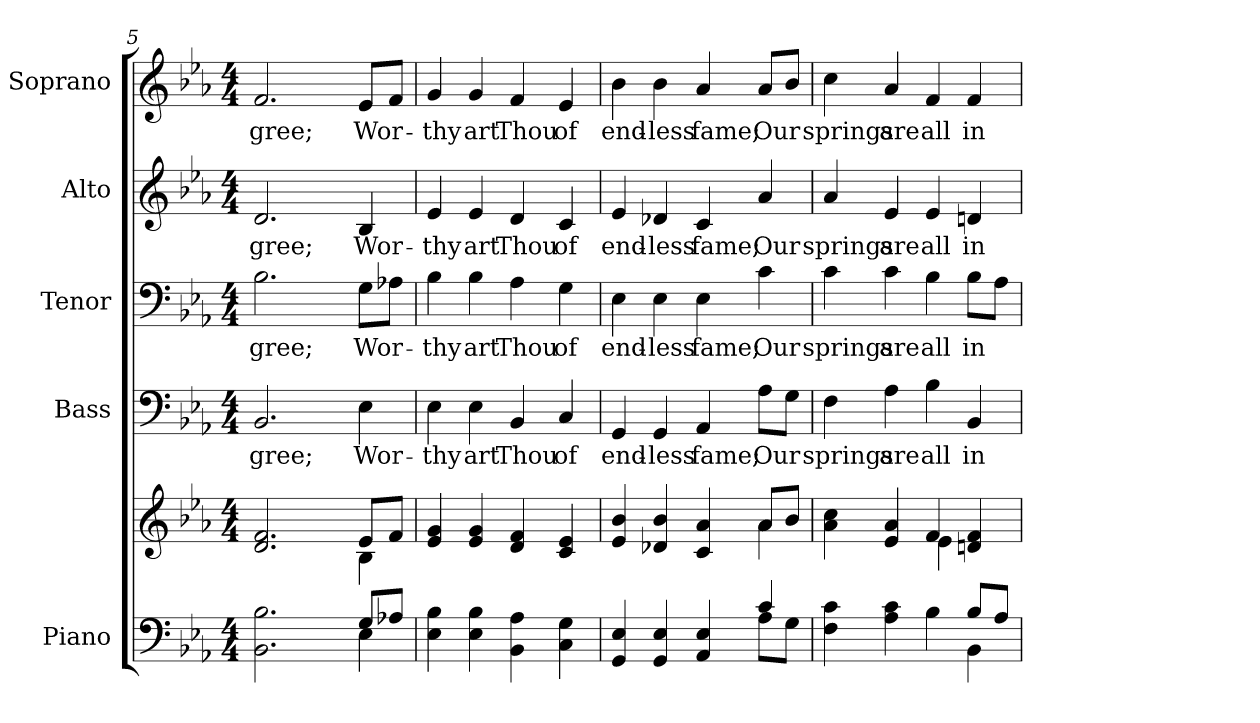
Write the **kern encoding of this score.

**kern	**kern	**kern	**text	**kern	**text	**kern	**text	**kern	**text
*part5	*part5	*part4	*part4	*part3	*part3	*part2	*part2	*part1	*part1
*staff6	*staff5	*staff4	*staff4	*staff3	*staff3	*staff2	*staff2	*staff1	*staff1
*I"Piano	*	*I"Bass	*	*I"Tenor	*	*I"Alto	*	*I"Soprano	*
*I'Pno.	*	*I'B.	*	*I'T.	*	*I'A.	*	*I'S.	*
*clefF4	*clefG2	*clefF4	*	*clefF4	*	*clefG2	*	*clefG2	*
*k[b-e-a-]	*k[b-e-a-]	*k[b-e-a-]	*	*k[b-e-a-]	*	*k[b-e-a-]	*	*k[b-e-a-]	*
*E-:	*E-:	*E-:	*	*E-:	*	*E-:	*	*E-:	*
*M4/4	*M4/4	*M4/4	*	*M4/4	*	*M4/4	*	*M4/4	*
=5	=5	=5	=5	=5	=5	=5	=5	=5	=5
*^	*^	*	*	*	*	*	*	*	*
!	!	!	!	!	!LO:LY:b:color=#000000	!	!	!	!	!	!
!	!	!	!	!	!	!	!LO:LY:b:color=#000000	!	!	!	!
!	!	!	!	!	!	!	!	!	!LO:LY:b:color=#000000	!	!
!	!	!	!	!	!	!	!	!	!	!	!LO:LY:b:color=#000000
2.BB-i\ 2.B-i	2ryy	2.di/ 2.fi	2ryy	2.BB-i/	-gree;	2.B-i\	-gree;	2.di/	-gree;	2.fi/	-gree;
.	4ryy	.	4ryy	.	.	.	.	.	.	.	.
!	!	!	!	!	!LO:LY:b:color=#000000	!	!	!	!	!	!
!	!	!	!	!	!	!	!LO:LY:b:color=#000000	!	!	!	!
!	!	!	!	!	!	!	!	!	!LO:LY:b:color=#000000	!	!
!	!	!	!	!	!	!	!	!	!	!	!LO:LY:b:color=#000000
8Gi/L	4E-i\	8e-i/L	4B-i\	4E-i\	Wor-	8Gi\L	Wor-	4B-i/	Wor-	8e-i/L	Wor-
8A-Xi/J	.	8fi/J	.	.	.	8A-Xi\J	.	.	.	8fi/J	.
*v	*v	*	*	*	*	*	*	*	*	*	*
*	*v	*v	*	*	*	*	*	*	*	*
!!LO:PB:g=z
=6	=6	=6	=6	=6	=6	=6	=6	=6	=6
!	!	!	!LO:LY:b:color=#000000	!	!	!	!	!	!
!	!	!	!	!	!LO:LY:b:color=#000000	!	!	!	!
!	!	!	!	!	!	!	!LO:LY:b:color=#000000	!	!
!	!	!	!	!	!	!	!	!	!LO:LY:b:color=#000000
4E-i\ 4B-i	4e-i/ 4gi	4E-i\	-thy	4B-i\	-thy	4e-i/	-thy	4gi/	-thy
!	!	!	!LO:LY:b:color=#000000	!	!	!	!	!	!
!	!	!	!	!	!LO:LY:b:color=#000000	!	!	!	!
!	!	!	!	!	!	!	!LO:LY:b:color=#000000	!	!
!	!	!	!	!	!	!	!	!	!LO:LY:b:color=#000000
4E-i\ 4B-i	4e-i/ 4gi	4E-i\	art	4B-i\	art	4e-i/	art	4gi/	art
!	!	!	!LO:LY:b:color=#000000	!	!	!	!	!	!
!	!	!	!	!	!LO:LY:b:color=#000000	!	!	!	!
!	!	!	!	!	!	!	!LO:LY:b:color=#000000	!	!
!	!	!	!	!	!	!	!	!	!LO:LY:b:color=#000000
4BB-i\ 4A-i	4di/ 4fi	4BB-i/	Thou	4A-i\	Thou	4di/	Thou	4fi/	Thou
!	!	!	!LO:LY:b:color=#000000	!	!	!	!	!	!
!	!	!	!	!	!LO:LY:b:color=#000000	!	!	!	!
!	!	!	!	!	!	!	!LO:LY:b:color=#000000	!	!
!	!	!	!	!	!	!	!	!	!LO:LY:b:color=#000000
4Ci\ 4Gi	4ci/ 4e-i	4Ci/	of	4Gi\	of	4ci/	of	4e-i/	of
=7	=7	=7	=7	=7	=7	=7	=7	=7	=7
*^	*^	*	*	*	*	*	*	*	*
!	!	!	!	!	!LO:LY:b:color=#000000	!	!	!	!	!	!
!	!	!	!	!	!	!	!LO:LY:b:color=#000000	!	!	!	!
!	!	!	!	!	!	!	!	!	!LO:LY:b:color=#000000	!	!
!	!	!	!	!	!	!	!	!	!	!	!LO:LY:b:color=#000000
4GGi/ 4E-i	2ryy	4e-i/ 4b-i	2ryy	4GGi/	end-	4E-i\	end-	4e-i/	end-	4b-i\	end-
!	!	!	!	!	!LO:LY:b:color=#000000	!	!	!	!	!	!
!	!	!	!	!	!	!	!LO:LY:b:color=#000000	!	!	!	!
!	!	!	!	!	!	!	!	!	!LO:LY:b:color=#000000	!	!
!	!	!	!	!	!	!	!	!	!	!	!LO:LY:b:color=#000000
4GGi/ 4E-i	.	4d-Xi/ 4b-i	.	4GGi/	-less	4E-i\	-less	4d-Xi/	-less	4b-i\	-less
!	!	!	!	!	!LO:LY:b:color=#000000	!	!	!	!	!	!
!	!	!	!	!	!	!	!LO:LY:b:color=#000000	!	!	!	!
!	!	!	!	!	!	!	!	!	!LO:LY:b:color=#000000	!	!
!	!	!	!	!	!	!	!	!	!	!	!LO:LY:b:color=#000000
4AA-i/ 4E-i	4ryy	4ci/ 4a-i	4ryy	4AA-i/	fame;	4E-i\	fame;	4ci/	fame;	4a-i/	fame;
!	!	!	!	!	!LO:LY:b:color=#000000	!	!	!	!	!	!
!	!	!	!	!	!	!	!LO:LY:b:color=#000000	!	!	!	!
!	!	!	!	!	!	!	!	!	!LO:LY:b:color=#000000	!	!
!	!	!	!	!	!	!	!	!	!	!	!LO:LY:b:color=#000000
4ci/	8A-i\L	8a-i/L	4a-i\	8A-i\L	Our	4ci\	Our	4a-i/	Our	8a-i/L	Our
.	8Gi\J	8b-i/J	.	8Gi\J	.	.	.	.	.	8b-i/J	.
!!LO:PB:g=z
=8	=8	=8	=8	=8	=8	=8	=8	=8	=8	=8	=8
!	!	!	!	!	!LO:LY:b:color=#000000	!	!	!	!	!	!
!	!	!	!	!	!	!	!LO:LY:b:color=#000000	!	!	!	!
!	!	!	!	!	!	!	!	!	!LO:LY:b:color=#000000	!	!
!	!	!	!	!	!	!	!	!	!	!	!LO:LY:b:color=#000000
4Fi\ 4ci	2ryy	4a-i\ 4cci	2ryy	4Fi\	springs	4ci\	springs	4a-i/	springs	4cci\	springs
!	!	!	!	!	!LO:LY:b:color=#000000	!	!	!	!	!	!
!	!	!	!	!	!	!	!LO:LY:b:color=#000000	!	!	!	!
!	!	!	!	!	!	!	!	!	!LO:LY:b:color=#000000	!	!
!	!	!	!	!	!	!	!	!	!	!	!LO:LY:b:color=#000000
4A-i\ 4ci	.	4e-i/ 4a-i	.	4A-i\	are	4ci\	are	4e-i/	are	4a-i/	are
!	!	!	!	!	!LO:LY:b:color=#000000	!	!	!	!	!	!
!	!	!	!	!	!	!	!LO:LY:b:color=#000000	!	!	!	!
!	!	!	!	!	!	!	!	!	!LO:LY:b:color=#000000	!	!
!	!	!	!	!	!	!	!	!	!	!	!LO:LY:b:color=#000000
4B-i\	4ryy	4fi/	4e-i\	4B-i\	all	4B-i\	all	4e-i/	all	4fi/	all
!	!	!	!	!	!LO:LY:b:color=#000000	!	!	!	!	!	!
!	!	!	!	!	!	!	!LO:LY:b:color=#000000	!	!	!	!
!	!	!	!	!	!	!	!	!	!LO:LY:b:color=#000000	!	!
!	!	!	!	!	!	!	!	!	!	!	!LO:LY:b:color=#000000
8B-i/L	4BB-i\	4dni/ 4fi	4ryy	4BB-i/	in	8B-i\L	in	4dni/	in	4fi/	in
8A-i/J	.	.	.	.	.	8A-i\J	.	.	.	.	.
*v	*v	*	*	*	*	*	*	*	*	*	*
*	*v	*v	*	*	*	*	*	*	*	*
=	=	=	=	=	=	=	=	=	=
*-	*-	*-	*-	*-	*-	*-	*-	*-	*-
